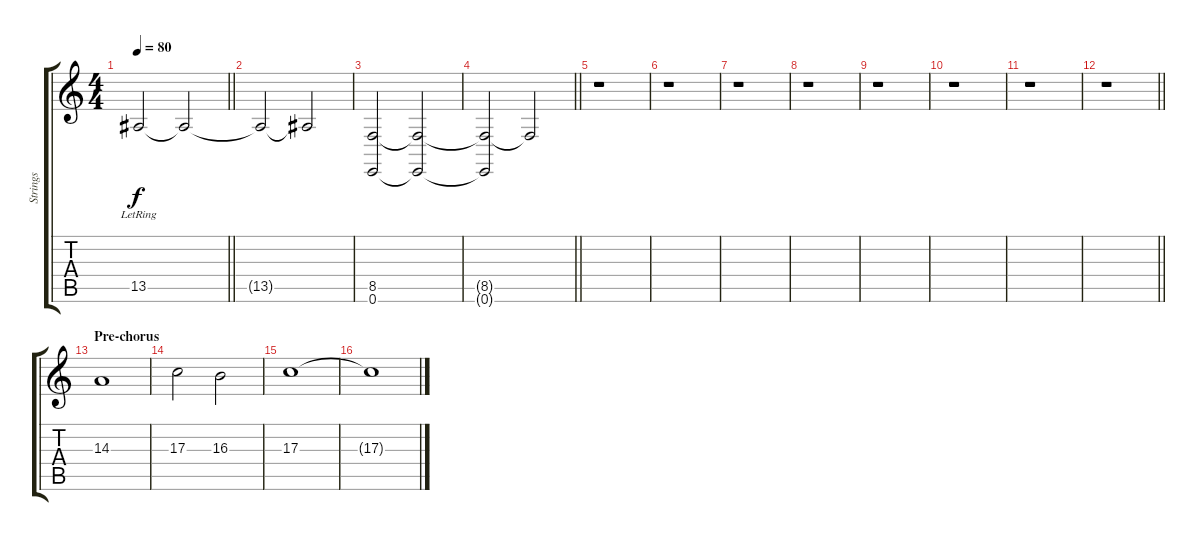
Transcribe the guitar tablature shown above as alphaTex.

\track ("Strings" "Strings") {instrument synthstrings1}
\staff {score tabs}
\tuning (E4 B3 G3 D3 A2 E2) {hide}
\ts (4 4)
\tempo 80
\clef g2
\barLineRight lightlight
\ks c
13.5{lr}.2{dy f volume 10} 13.5{t}.2{volume 5} |
13.5{t}.2 13.5{t}.2 |
(8.5 0.6{t}).2{volume 10} (8.5{t} 0.6{t}).2{volume 0} |
\barLineRight lightlight
(8.5{t} 0.6{t}).2 8.5{t}.2 |
\section ("" "")
r.1 |
r.1 |
r.1 |
r.1 |
r.1 |
r.1 |
r.1 |
\barLineRight lightlight
r.1 |
\section ("" "Pre-chorus")
14.3.1{volume 10} |
17.3.2 16.3.2 |
17.3.1 |
17.3{t}.1
